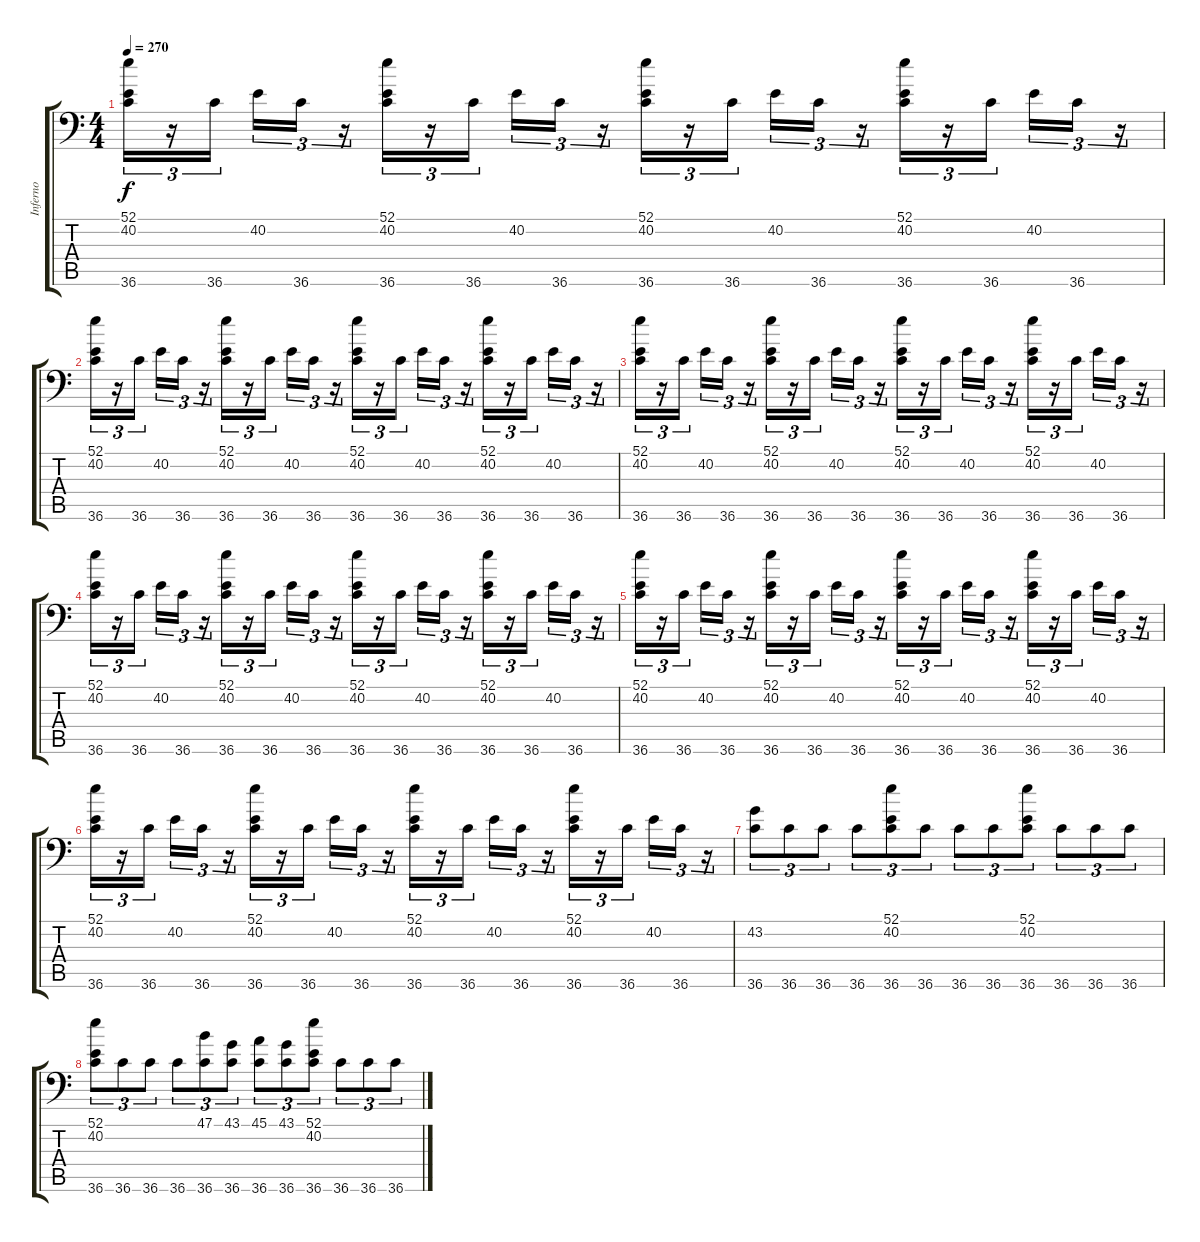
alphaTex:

\track ("Inferno" "Inferno") {instrument acousticgrandpiano}
\staff {score tabs}
\tuning (C-1 C-1 C-1 C-1 C-1 C-1) {hide}
\ts (4 4)
\tempo 270
\clef f4
\ks c
(52.1 40.2 36.6).16{tu (3 2) dy f} r.16{tu (3 2)} 36.6.16{tu (3 2)} 40.2.16{tu (3 2)} 36.6.16{tu (3 2)} r.16{tu (3 2)} (52.1 40.2 36.6).16{tu (3 2)} r.16{tu (3 2)} 36.6.16{tu (3 2)} 40.2.16{tu (3 2)} 36.6.16{tu (3 2)} r.16{tu (3 2)} (52.1 40.2 36.6).16{tu (3 2)} r.16{tu (3 2)} 36.6.16{tu (3 2)} 40.2.16{tu (3 2)} 36.6.16{tu (3 2)} r.16{tu (3 2)} (52.1 40.2 36.6).16{tu (3 2)} r.16{tu (3 2)} 36.6.16{tu (3 2)} 40.2.16{tu (3 2)} 36.6.16{tu (3 2)} r.16{tu (3 2)} |
(52.1 40.2 36.6).16{tu (3 2)} r.16{tu (3 2)} 36.6.16{tu (3 2)} 40.2.16{tu (3 2)} 36.6.16{tu (3 2)} r.16{tu (3 2)} (52.1 40.2 36.6).16{tu (3 2)} r.16{tu (3 2)} 36.6.16{tu (3 2)} 40.2.16{tu (3 2)} 36.6.16{tu (3 2)} r.16{tu (3 2)} (52.1 40.2 36.6).16{tu (3 2)} r.16{tu (3 2)} 36.6.16{tu (3 2)} 40.2.16{tu (3 2)} 36.6.16{tu (3 2)} r.16{tu (3 2)} (52.1 40.2 36.6).16{tu (3 2)} r.16{tu (3 2)} 36.6.16{tu (3 2)} 40.2.16{tu (3 2)} 36.6.16{tu (3 2)} r.16{tu (3 2)} |
(52.1 40.2 36.6).16{tu (3 2)} r.16{tu (3 2)} 36.6.16{tu (3 2)} 40.2.16{tu (3 2)} 36.6.16{tu (3 2)} r.16{tu (3 2)} (52.1 40.2 36.6).16{tu (3 2)} r.16{tu (3 2)} 36.6.16{tu (3 2)} 40.2.16{tu (3 2)} 36.6.16{tu (3 2)} r.16{tu (3 2)} (52.1 40.2 36.6).16{tu (3 2)} r.16{tu (3 2)} 36.6.16{tu (3 2)} 40.2.16{tu (3 2)} 36.6.16{tu (3 2)} r.16{tu (3 2)} (52.1 40.2 36.6).16{tu (3 2)} r.16{tu (3 2)} 36.6.16{tu (3 2)} 40.2.16{tu (3 2)} 36.6.16{tu (3 2)} r.16{tu (3 2)} |
(52.1 40.2 36.6).16{tu (3 2)} r.16{tu (3 2)} 36.6.16{tu (3 2)} 40.2.16{tu (3 2)} 36.6.16{tu (3 2)} r.16{tu (3 2)} (52.1 40.2 36.6).16{tu (3 2)} r.16{tu (3 2)} 36.6.16{tu (3 2)} 40.2.16{tu (3 2)} 36.6.16{tu (3 2)} r.16{tu (3 2)} (52.1 40.2 36.6).16{tu (3 2)} r.16{tu (3 2)} 36.6.16{tu (3 2)} 40.2.16{tu (3 2)} 36.6.16{tu (3 2)} r.16{tu (3 2)} (52.1 40.2 36.6).16{tu (3 2)} r.16{tu (3 2)} 36.6.16{tu (3 2)} 40.2.16{tu (3 2)} 36.6.16{tu (3 2)} r.16{tu (3 2)} |
(52.1 40.2 36.6).16{tu (3 2)} r.16{tu (3 2)} 36.6.16{tu (3 2)} 40.2.16{tu (3 2)} 36.6.16{tu (3 2)} r.16{tu (3 2)} (52.1 40.2 36.6).16{tu (3 2)} r.16{tu (3 2)} 36.6.16{tu (3 2)} 40.2.16{tu (3 2)} 36.6.16{tu (3 2)} r.16{tu (3 2)} (52.1 40.2 36.6).16{tu (3 2)} r.16{tu (3 2)} 36.6.16{tu (3 2)} 40.2.16{tu (3 2)} 36.6.16{tu (3 2)} r.16{tu (3 2)} (52.1 40.2 36.6).16{tu (3 2)} r.16{tu (3 2)} 36.6.16{tu (3 2)} 40.2.16{tu (3 2)} 36.6.16{tu (3 2)} r.16{tu (3 2)} |
(52.1 40.2 36.6).16{tu (3 2)} r.16{tu (3 2)} 36.6.16{tu (3 2)} 40.2.16{tu (3 2)} 36.6.16{tu (3 2)} r.16{tu (3 2)} (52.1 40.2 36.6).16{tu (3 2)} r.16{tu (3 2)} 36.6.16{tu (3 2)} 40.2.16{tu (3 2)} 36.6.16{tu (3 2)} r.16{tu (3 2)} (52.1 40.2 36.6).16{tu (3 2)} r.16{tu (3 2)} 36.6.16{tu (3 2)} 40.2.16{tu (3 2)} 36.6.16{tu (3 2)} r.16{tu (3 2)} (52.1 40.2 36.6).16{tu (3 2)} r.16{tu (3 2)} 36.6.16{tu (3 2)} 40.2.16{tu (3 2)} 36.6.16{tu (3 2)} r.16{tu (3 2)} |
(43.2 36.6).8{tu (3 2)} 36.6.8{tu (3 2)} 36.6.8{tu (3 2)} 36.6.8{tu (3 2)} (52.1 40.2 36.6).8{tu (3 2)} 36.6.8{tu (3 2)} 36.6.8{tu (3 2)} 36.6.8{tu (3 2)} (52.1 40.2 36.6).8{tu (3 2)} 36.6.8{tu (3 2)} 36.6.8{tu (3 2)} 36.6.8{tu (3 2)} |
(52.1 40.2 36.6).8{tu (3 2)} 36.6.8{tu (3 2)} 36.6.8{tu (3 2)} 36.6.8{tu (3 2)} (47.1 36.6).8{tu (3 2)} (43.1 36.6).8{tu (3 2)} (45.1 36.6).8{tu (3 2)} (43.1 36.6).8{tu (3 2)} (52.1 40.2 36.6).8{tu (3 2)} 36.6.8{tu (3 2)} 36.6.8{tu (3 2)} 36.6.8{tu (3 2)}
